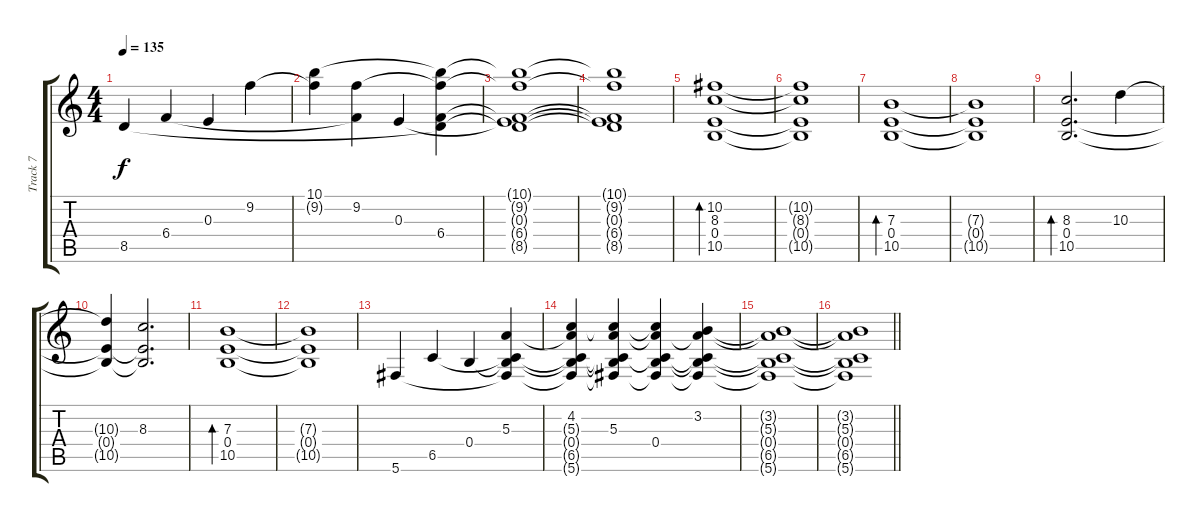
\track ("Track 7" "Track 7") {instrument electricguitarjazz}
\staff {score tabs}
\tuning (Db4 Ab3 E3 B2 Gb2 Db2) {hide}
\ts (4 4)
\tempo 135
\clef g2
\ks c
8.5.4{dy f} 6.4.4 0.3.4 9.2.4 |
(10.1 9.2{t}).4 (9.2 6.4{t}).4 0.3.4 (10.1{t} 9.2{t} 6.4 8.5{t}).4 |
(10.1{t} 9.2{t} 0.3{t} 6.4{t} 8.5{t}).1 |
(10.1{t} 9.2{t} 0.3{t} 6.4{t} 8.5{t}).1 |
(10.2 8.3 0.4 10.5).1{bd 480} |
(10.2{t} 8.3{t} 0.4{t} 10.5{t}).1 |
(7.3 0.4 10.5).1{bd 480} |
(7.3{t} 0.4{t} 10.5{t}).1 |
(8.3 0.4 10.5).2{d bd 480} 10.3.4 |
(10.3{t} 0.4{t} 10.5{t}).4 (8.3 0.4{t} 10.5{t}).2{d} |
(7.3 0.4 10.5).1{bd 480} |
(7.3{t} 0.4{t} 10.5{t}).1 |
5.6.4 6.5.4 0.4.4 (5.3 0.4{t} 6.5{t} 5.6{t}).4 |
(4.2 5.3{t} 0.4{t} 6.5{t} 5.6{t}).4 (4.2{t} 5.3 0.4{t} 6.5{t} 5.6{t}).4 (4.2{t} 5.3{t} 0.4 6.5{t} 5.6{t}).4 (3.2 5.3{t} 0.4{t} 6.5{t} 5.6{t}).4 |
(3.2{t} 5.3{t} 0.4{t} 6.5{t} 5.6{t}).1 |
\barLineRight lightlight
(3.2{t} 5.3{t} 0.4{t} 6.5{t} 5.6{t}).1
